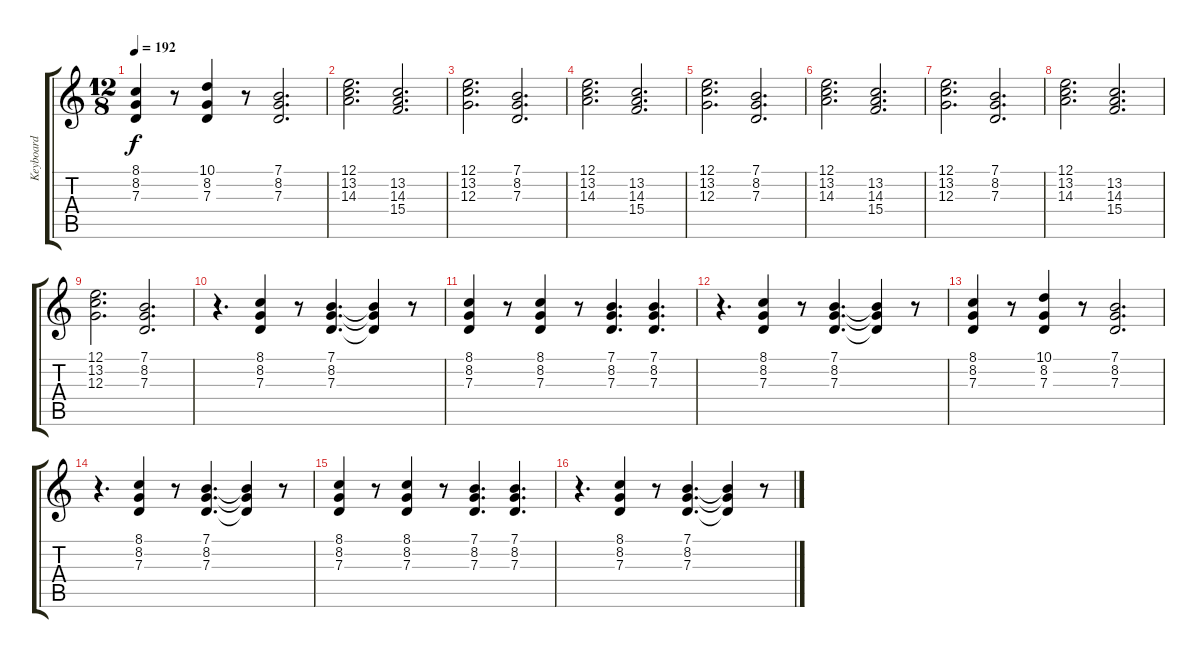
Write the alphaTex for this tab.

\track ("Keyboard" "Keyboard") {instrument percussiveorgan}
\staff {score tabs}
\tuning (E4 B3 G3 D3 A2 E2) {hide}
\ts (12 8)
\tempo 192
\clef g2
\ks c
(8.1 8.2 7.3).4{dy f} r.8 (10.1 8.2 7.3).4 r.8 (7.1 8.2 7.3).2{d} |
(12.1 13.2 14.3).2{d} (13.2 14.3 15.4).2{d} |
(12.1 13.2 12.3).2{d} (7.1 8.2 7.3).2{d} |
(12.1 13.2 14.3).2{d} (13.2 14.3 15.4).2{d} |
(12.1 13.2 12.3).2{d} (7.1 8.2 7.3).2{d} |
(12.1 13.2 14.3).2{d} (13.2 14.3 15.4).2{d} |
(12.1 13.2 12.3).2{d} (7.1 8.2 7.3).2{d} |
(12.1 13.2 14.3).2{d} (13.2 14.3 15.4).2{d} |
(12.1 13.2 12.3).2{d} (7.1 8.2 7.3).2{d} |
r.4{d} (8.1 8.2 7.3).4 r.8 (7.1 8.2 7.3).4{d} (7.1{t} 8.2{t} 7.3{t}).4 r.8 |
(8.1 8.2 7.3).4 r.8 (8.1 8.2 7.3).4 r.8 (7.1 8.2 7.3).4{d} (7.1 8.2 7.3).4{d} |
r.4{d} (8.1 8.2 7.3).4 r.8 (7.1 8.2 7.3).4{d} (7.1{t} 8.2{t} 7.3{t}).4 r.8 |
(8.1 8.2 7.3).4 r.8 (10.1 8.2 7.3).4 r.8 (7.1 8.2 7.3).2{d} |
r.4{d} (8.1 8.2 7.3).4 r.8 (7.1 8.2 7.3).4{d} (7.1{t} 8.2{t} 7.3{t}).4 r.8 |
(8.1 8.2 7.3).4 r.8 (8.1 8.2 7.3).4 r.8 (7.1 8.2 7.3).4{d} (7.1 8.2 7.3).4{d} |
r.4{d} (8.1 8.2 7.3).4 r.8 (7.1 8.2 7.3).4{d} (7.1{t} 8.2{t} 7.3{t}).4 r.8
